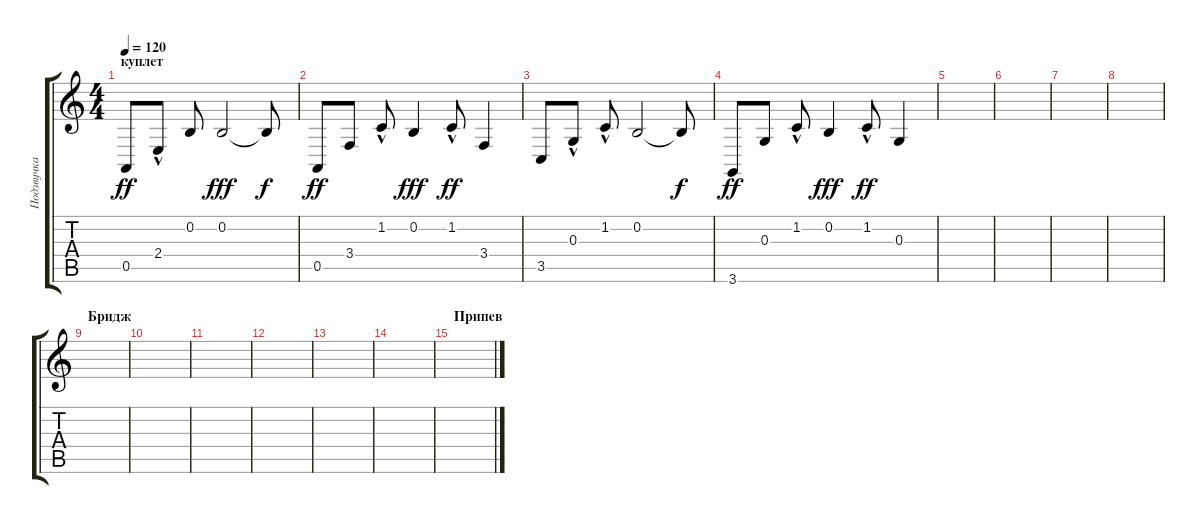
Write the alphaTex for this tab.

\track ("Подзвучка гитары" "Подзвучка ") {instrument harpsichord}
\staff {score tabs}
\tuning (E4 B3 G3 D3 A2 E2) {hide}
\ts (4 4)
\section ("" "куплет")
\tempo 120
\clef g2
\ks c
0.5.8{dy ff} 2.4{hac}.8 0.2.8 0.2.2{dy fff} 0.2{t}.8{dy f} |
0.5.8{dy ff} 3.4.8 1.2{hac}.8 0.2.4{dy fff} 1.2{hac}.8{dy ff} 3.4.4 |
3.5.8 0.3{hac}.8 1.2{hac}.8 0.2.2 0.2{t}.8{dy f} |
3.6.8{dy ff} 0.3.8 1.2{hac}.8 0.2.4{dy fff} 1.2{hac}.8{dy ff} 0.3.4 |
|
|
|
|
\section ("" "Бридж")
|
|
|
|
|
|
\section ("" "Припев")
